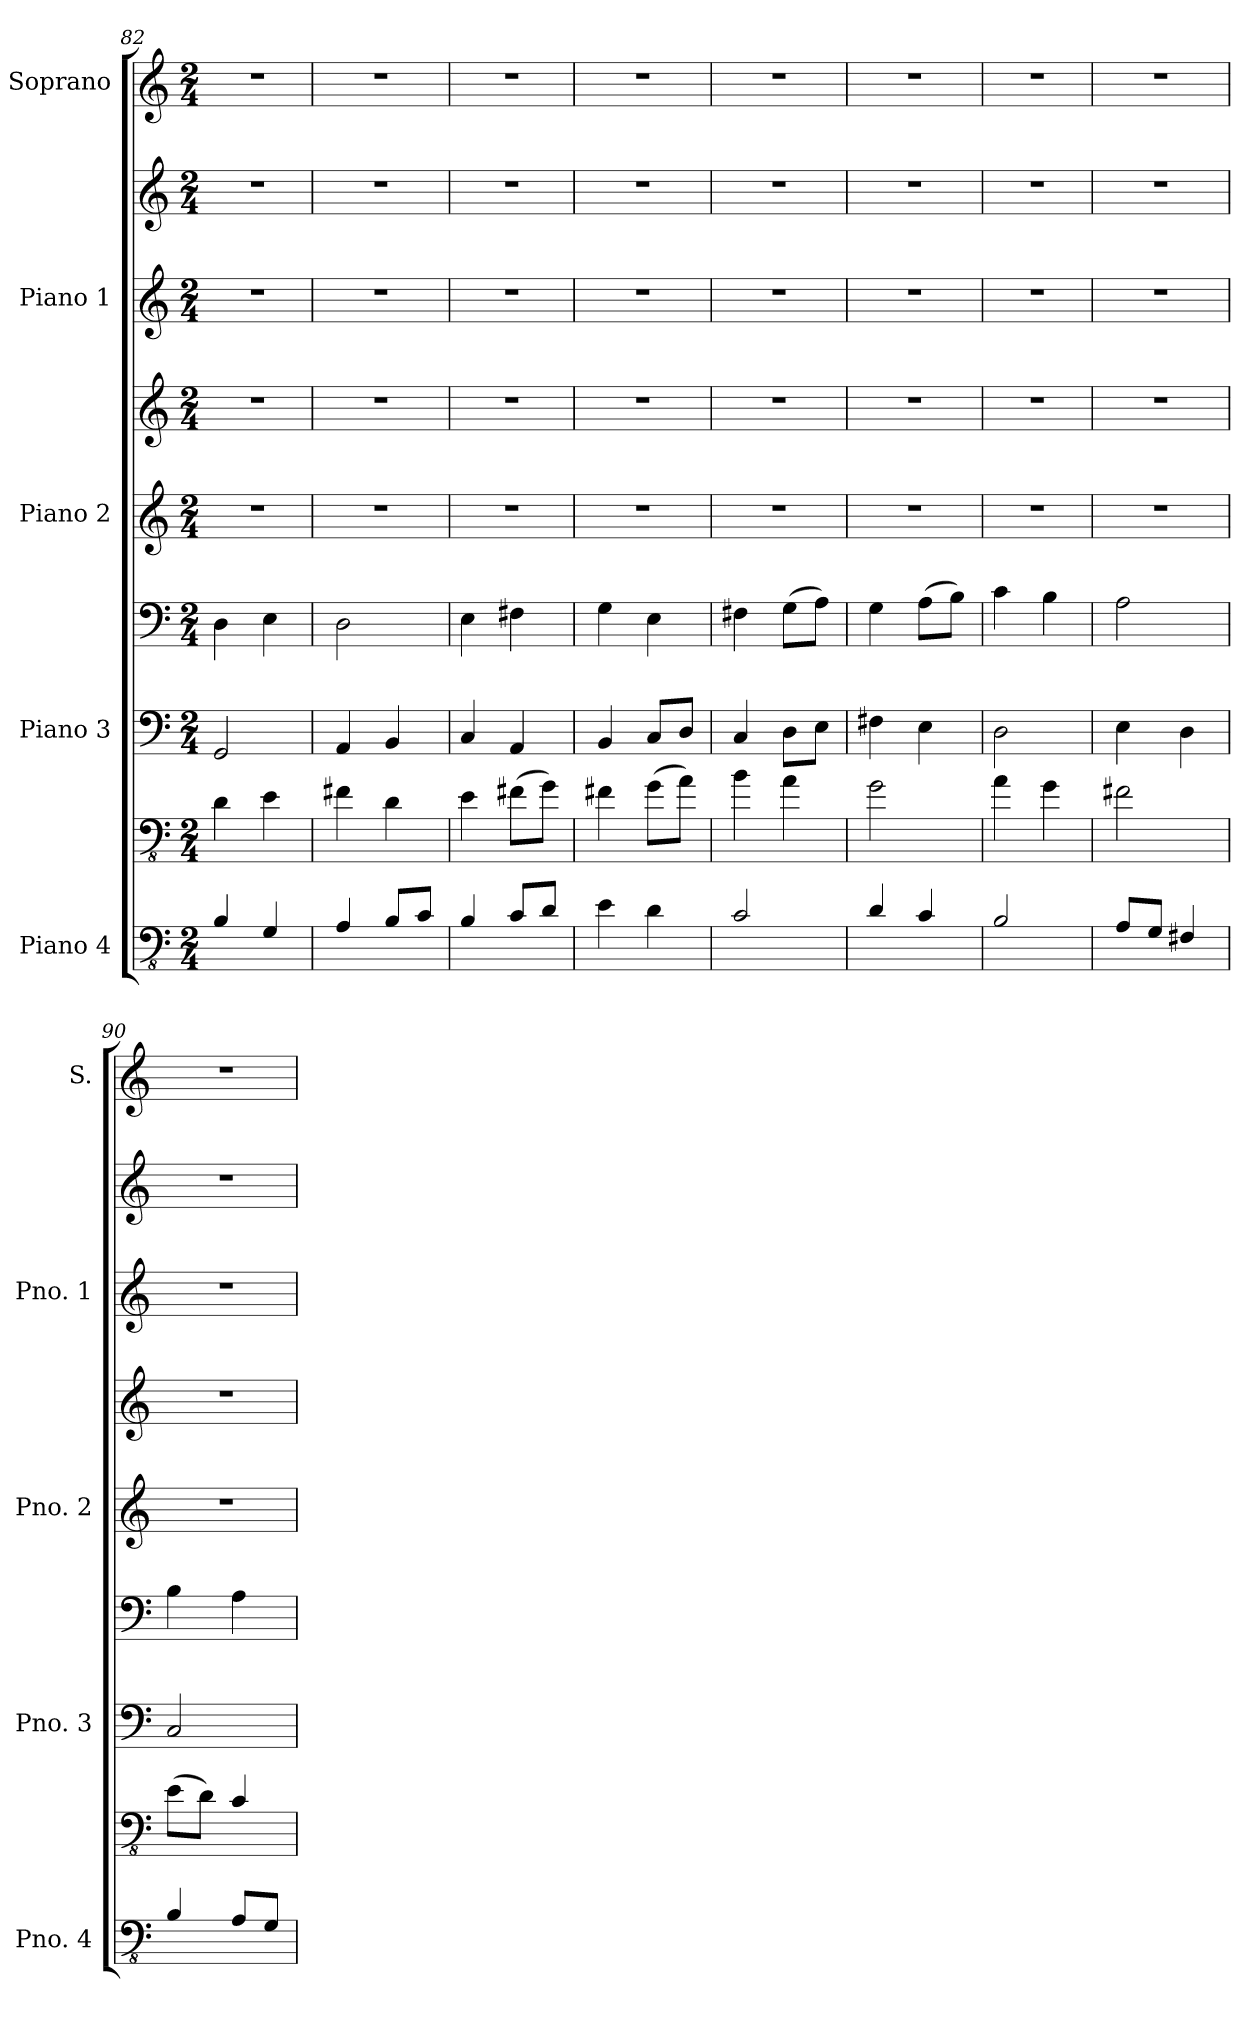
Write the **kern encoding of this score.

**kern	**kern	**kern	**kern	**kern	**kern	**kern	**kern	**kern
*part5	*part5	*part4	*part4	*part3	*part3	*part2	*part2	*part1
*staff9	*staff8	*staff7	*staff6	*staff5	*staff4	*staff3	*staff2	*staff1
*I"Piano 4	*	*I"Piano 3	*	*I"Piano 2	*	*I"Piano 1	*	*I"Soprano
*I'Pno. 4	*	*I'Pno. 3	*	*I'Pno. 2	*	*I'Pno. 1	*	*I'S.
*clefFv4	*clefFv4	*clefF4	*clefF4	*clefG2	*clefG2	*clefG2	*clefG2	*clefG2
*ITrd7c12	*ITrd7c12	*	*	*	*	*	*	*
*k[]	*k[]	*k[]	*k[]	*k[]	*k[]	*k[]	*k[]	*k[]
*C:	*C:	*C:	*C:	*C:	*C:	*C:	*C:	*C:
*M2/4	*M2/4	*M2/4	*M2/4	*M2/4	*M2/4	*M2/4	*M2/4	*M2/4
=82	=82	=82	=82	=82	=82	=82	=82	=82
4BBB/	4DD\	2GG/	4D\	2r	2r	2r	2r	2r
4GGG/	4EE\	.	4E\	.	.	.	.	.
!!LO:PB:g=z
=83	=83	=83	=83	=83	=83	=83	=83	=83
4AAA/	4FF#X\	4AA/	2D\	2r	2r	2r	2r	2r
8BBB/L	4DD\	4BB/	.	.	.	.	.	.
8CC/J	.	.	.	.	.	.	.	.
=84	=84	=84	=84	=84	=84	=84	=84	=84
4BBB/	4EE\	4C/	4E\	2r	2r	2r	2r	2r
8CC/L	(8FF#X\L	4AA/	4F#X\	.	.	.	.	.
8DD/J	8GG\J)	.	.	.	.	.	.	.
=85	=85	=85	=85	=85	=85	=85	=85	=85
4EE\	4FF#X\	4BB/	4G\	2r	2r	2r	2r	2r
4DD\	(8GG\L	8C/L	4E\	.	.	.	.	.
.	8AA\J)	8D/J	.	.	.	.	.	.
=86	=86	=86	=86	=86	=86	=86	=86	=86
2CC/	4BB\	4C/	4F#X\	2r	2r	2r	2r	2r
.	4AA\	8D\L	(8G\L	.	.	.	.	.
.	.	8E\J	8A\J)	.	.	.	.	.
=87	=87	=87	=87	=87	=87	=87	=87	=87
4DD/	2GG\	4F#X\	4G\	2r	2r	2r	2r	2r
4CC/	.	4E\	(8A\L	.	.	.	.	.
.	.	.	8B\J)	.	.	.	.	.
=88	=88	=88	=88	=88	=88	=88	=88	=88
2BBB/	4AA\	2D\	4c\	2r	2r	2r	2r	2r
.	4GG\	.	4B\	.	.	.	.	.
=89	=89	=89	=89	=89	=89	=89	=89	=89
8AAA/L	2FF#X\	4E\	2A\	2r	2r	2r	2r	2r
8GGG/J	.	.	.	.	.	.	.	.
4FFF#X/	.	4D\	.	.	.	.	.	.
=90	=90	=90	=90	=90	=90	=90	=90	=90
4BBB/	(8EE\L	2C/	4B\	2r	2r	2r	2r	2r
.	8DD\J)	.	.	.	.	.	.	.
8AAA/L	4CC/	.	4A\	.	.	.	.	.
8GGG/J	.	.	.	.	.	.	.	.
=	=	=	=	=	=	=	=	=
*-	*-	*-	*-	*-	*-	*-	*-	*-
